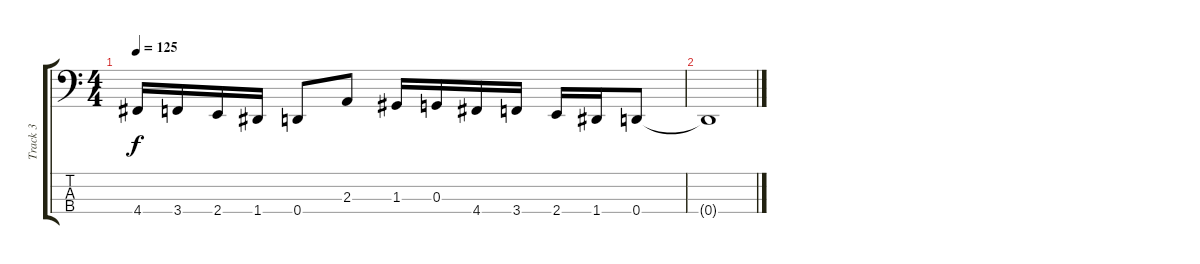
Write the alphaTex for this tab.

\track ("Track 3" "Track 3") {instrument electricbasspick}
\staff {score tabs}
\tuning (F2 C2 G1 D1) {hide}
\ts (4 4)
\tempo 125
\clef f4
\ks c
4.4.16{dy f} 3.4.16 2.4.16 1.4.16 0.4.8 2.3.8 1.3.16 0.3.16 4.4.16 3.4.16 2.4.16 1.4.16 0.4.8 |
0.4{t}.1
